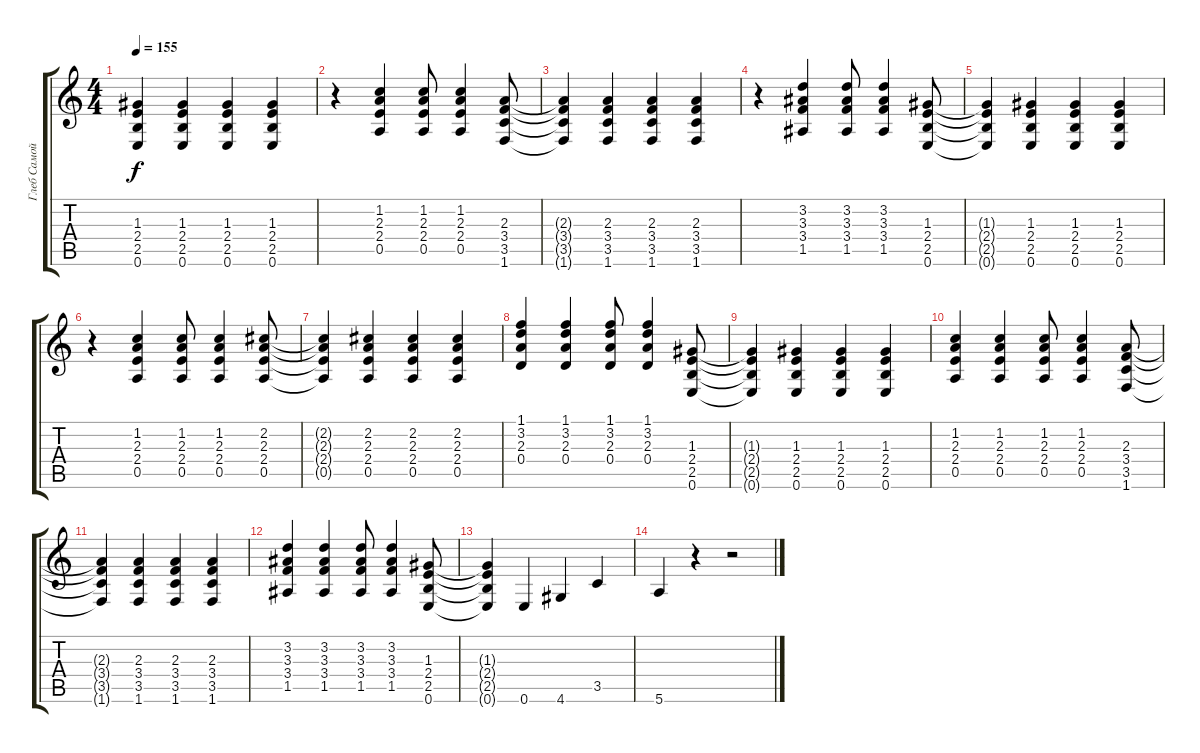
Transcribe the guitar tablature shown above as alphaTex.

\track ("Глеб Самойлов (Gibson)" "Глеб Самой") {instrument electricguitarjazz}
\staff {score tabs}
\tuning (E4 B3 G3 D3 A2 E2) {hide}
\ts (4 4)
\tempo 155
\clef g2
\ks c
(1.3{t} 2.4{t} 2.5{t} 0.6{t}).4{dy f} (1.3 2.4 2.5 0.6).4 (1.3 2.4 2.5 0.6).4 (1.3 2.4 2.5 0.6).4 |
r.4 (1.2 2.3 2.4 0.5).4 (1.2 2.3 2.4 0.5).8 (1.2 2.3 2.4 0.5).4 (2.3 3.4 3.5 1.6).8 |
(2.3{t} 3.4{t} 3.5{t} 1.6{t}).4 (2.3 3.4 3.5 1.6).4 (2.3 3.4 3.5 1.6).4 (2.3 3.4 3.5 1.6).4 |
r.4 (3.2 3.3 3.4 1.5).4 (3.2 3.3 3.4 1.5).8 (3.2 3.3 3.4 1.5).4 (1.3 2.4 2.5 0.6).8 |
(1.3{t} 2.4{t} 2.5{t} 0.6{t}).4 (1.3 2.4 2.5 0.6).4 (1.3 2.4 2.5 0.6).4 (1.3 2.4 2.5 0.6).4 |
r.4 (1.2 2.3 2.4 0.5).4 (1.2 2.3 2.4 0.5).8 (1.2 2.3 2.4 0.5).4 (2.2 2.3 2.4 0.5).8 |
(2.2{t} 2.3{t} 2.4{t} 0.5{t}).4 (2.2 2.3 2.4 0.5).4 (2.2 2.3 2.4 0.5).4 (2.2 2.3 2.4 0.5).4 |
(1.1 3.2 2.3 0.4).4 (1.1 3.2 2.3 0.4).4 (1.1 3.2 2.3 0.4).8 (1.1 3.2 2.3 0.4).4 (1.3 2.4 2.5 0.6).8 |
(1.3{t} 2.4{t} 2.5{t} 0.6{t}).4 (1.3 2.4 2.5 0.6).4 (1.3 2.4 2.5 0.6).4 (1.3 2.4 2.5 0.6).4 |
(1.2 2.3 2.4 0.5).4 (1.2 2.3 2.4 0.5).4 (1.2 2.3 2.4 0.5).8 (1.2 2.3 2.4 0.5).4 (2.3 3.4 3.5 1.6).8 |
(2.3{t} 3.4{t} 3.5{t} 1.6{t}).4 (2.3 3.4 3.5 1.6).4 (2.3 3.4 3.5 1.6).4 (2.3 3.4 3.5 1.6).4 |
(3.2 3.3 3.4 1.5).4 (3.2 3.3 3.4 1.5).4 (3.2 3.3 3.4 1.5).8 (3.2 3.3 3.4 1.5).4 (1.3 2.4 2.5 0.6).8 |
(1.3{t} 2.4{t} 2.5{t} 0.6{t}).4 0.6.4 4.6.4 3.5.4 |
5.6.4 r.4 r.2
